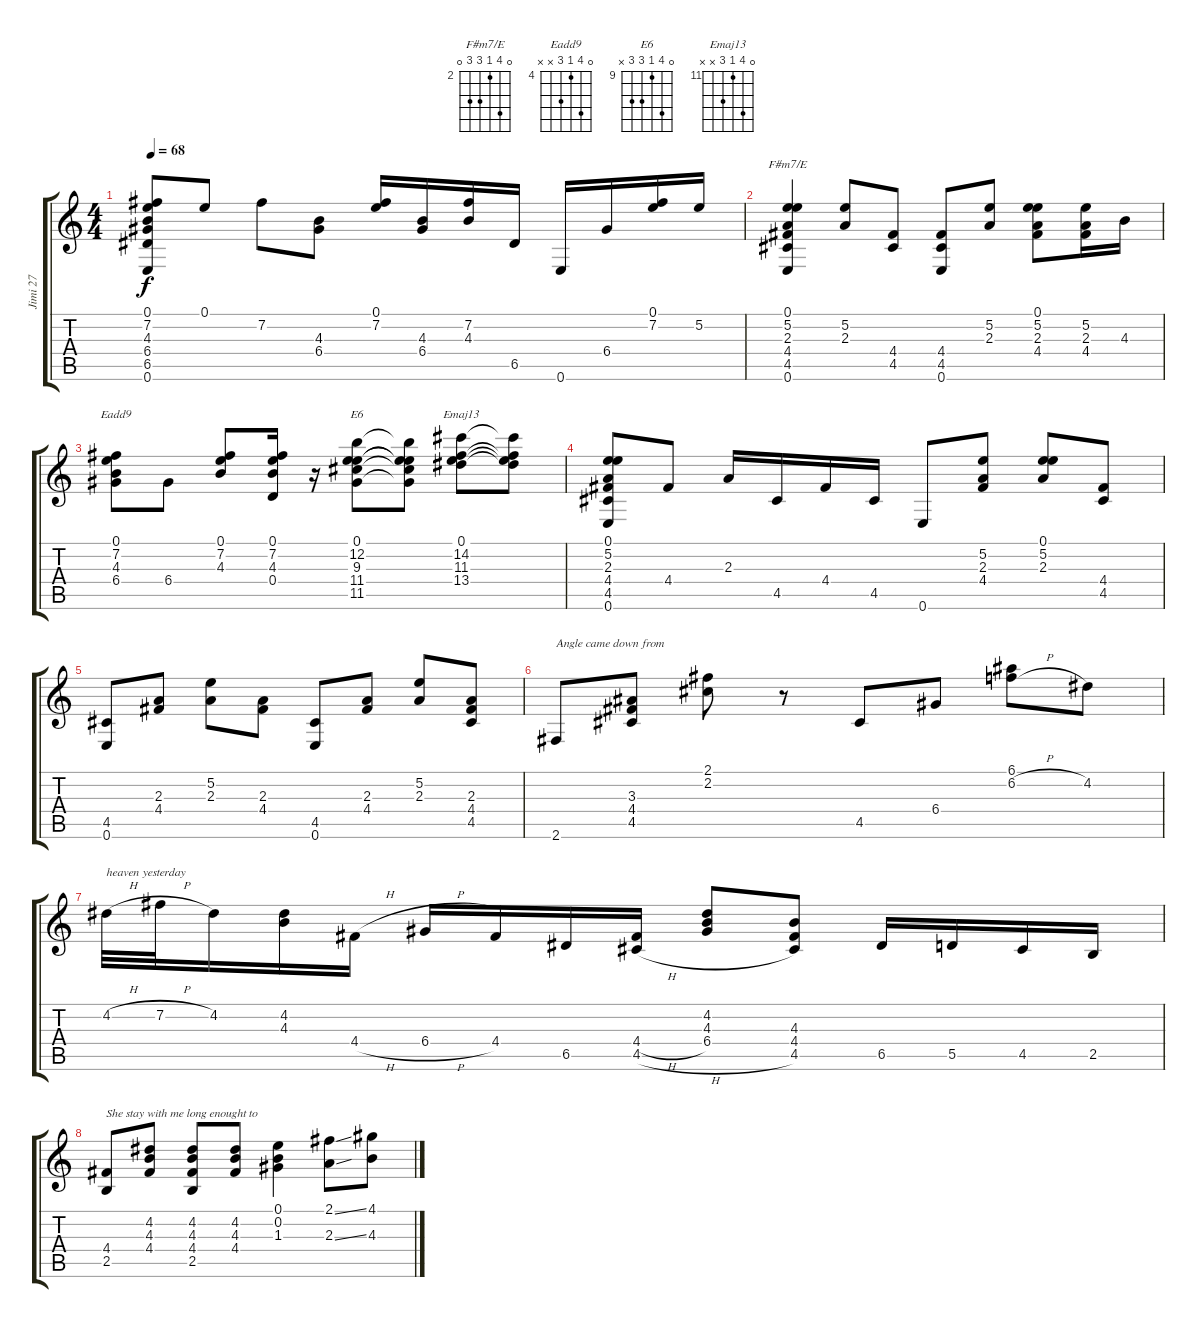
\track ("Jimi 27" "Jimi 27") {instrument electricguitarclean}
\staff {score tabs}
\tuning (E4 B3 G3 D3 A2 E2) {hide}
\chord ("F#m7/E" 0 5 2 4 4 0) {firstfret 2}
\chord ("Eadd9" 0 7 4 6 x x) {firstfret 4}
\chord ("E6" 0 12 9 11 11 x) {firstfret 9}
\chord ("Emaj13" 0 14 11 13 x x) {firstfret 11}
\ts (4 4)
\tempo 68
\clef g2
\ks c
(0.1 7.2 4.3 6.4 6.5 0.6).8{dy f instrument electricguitarclean} 0.1.8 7.2.8 (4.3 6.4).8 (0.1 7.2).16 (4.3 6.4).16 (7.2 4.3).16 6.5.16 0.6.16 6.4.16 (0.1 7.2).16 5.2.16 |
(0.1 5.2 2.3 4.4 4.5 0.6).4{ch "F#m7/E"} (5.2 2.3).8 (4.4 4.5).8 (4.4 4.5 0.6).8 (5.2 2.3).8 (0.1 5.2 2.3 4.4).8 (5.2 2.3 4.4).16 4.3.16 |
(0.1 7.2 4.3 6.4).8{ch "Eadd9"} 6.4.8 (0.1 7.2 4.3).8 (0.1 7.2 4.3 0.4).16 r.16 (0.1 12.2 9.3 11.4 11.5).8{ch "E6"} (0.1{t} 12.2{t} 9.3{t} 11.4{t} 11.5{t}).8 (0.1 14.2 11.3 13.4).8{ch "Emaj13"} (0.1{t} 14.2{t} 11.3{t} 13.4{t}).8 |
(0.1 5.2 2.3 4.4 4.5 0.6).8 4.4.8 2.3.16 4.5.16 4.4.16 4.5.16 0.6.8 (5.2 2.3 4.4).8 (0.1 5.2 2.3).8 (4.4 4.5).8 |
(4.5 0.6).8 (2.3 4.4).8 (5.2 2.3).8 (2.3 4.4).8 (4.5 0.6).8 (2.3 4.4).8 (5.2 2.3).8 (2.3 4.4 4.5).8 |
2.6.8{txt "Angle came down from"} (3.3 4.4 4.5).8 (2.1 2.2).8 r.8 4.5.8 6.4.8 (6.1 6.2{h}).8 4.2.8 |
4.2{h}.32{txt "heaven yesterday"} 7.2{h}.32 4.2.16 (4.2 4.3).16 4.4{h}.16 6.4{h}.16 4.4.16 6.5.16 (4.4{h} 4.5{h}).16 (4.2 4.3 6.4).8 (4.3 4.4 4.5).8 6.5.16 5.5.16 4.5.16 2.5.16 |
(4.4 2.5).8{txt "She stay with me long enought to"} (4.2 4.3 4.4).8 (4.2 4.3 4.4 2.5).8 (4.2 4.3 4.4).8 (0.1 0.2 1.3).4 (2.1{ss} 2.3{ss}).8 (4.1 4.3).8
